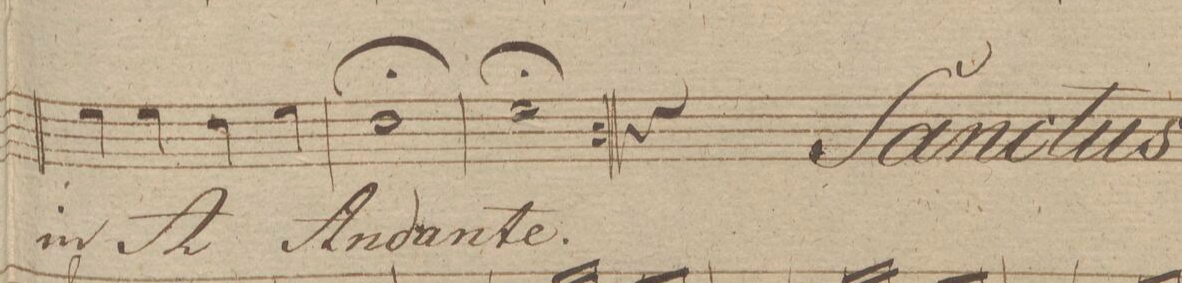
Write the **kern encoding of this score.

**kern	**dynam
*I"Corno 1mo in A.	*
*clefG2	*
*k[f#]	*
*met(c|)	*
*M2/2	*
4b\	.
4b\	.
4a/	.
4b\	.
=314	=314
1a/;	.
=315	=315
1b\;	.
==	==
*-	*-
